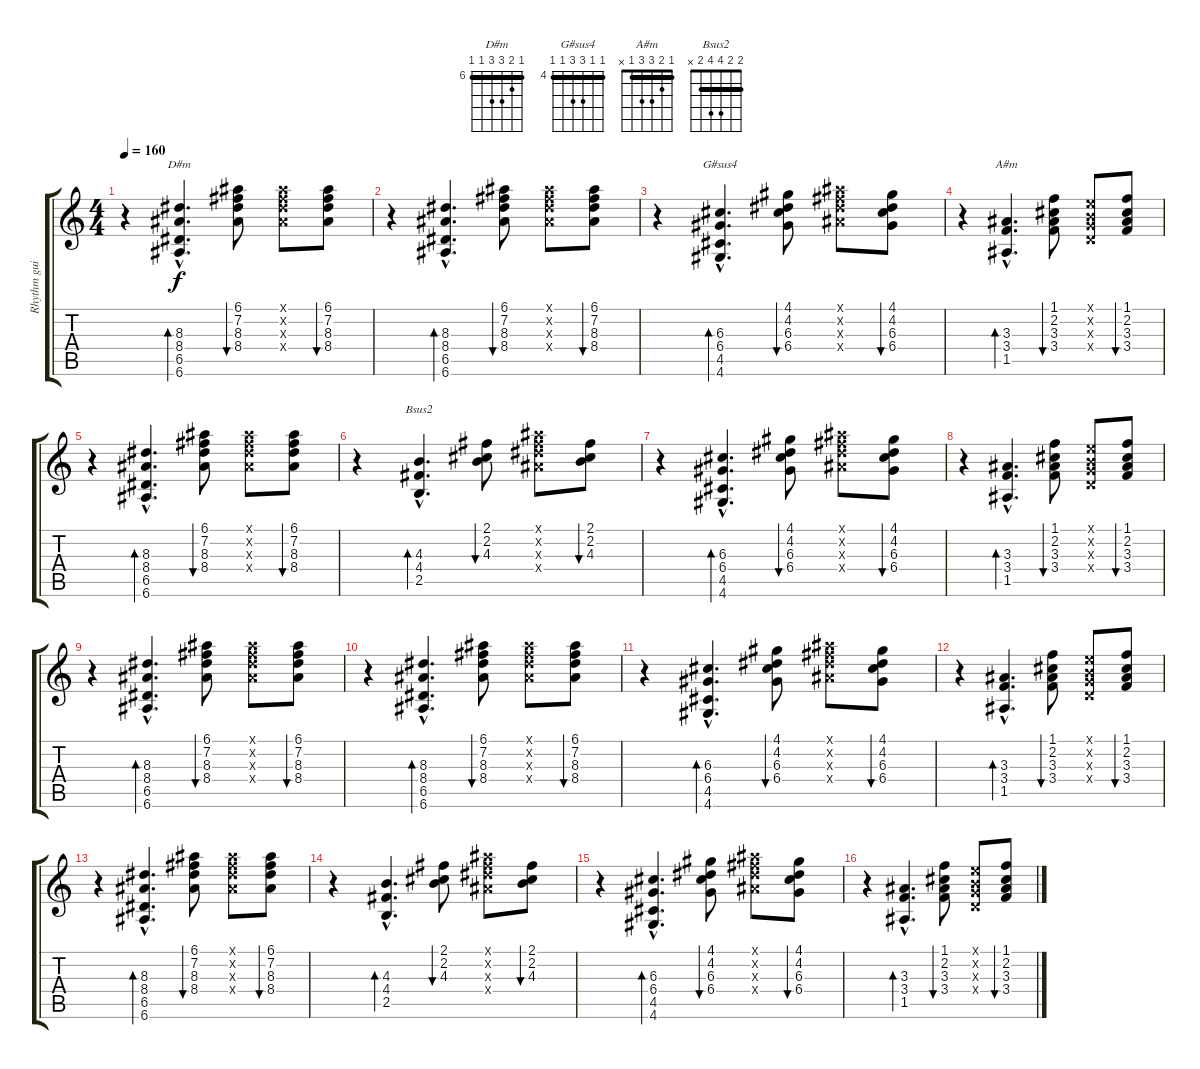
\track ("Rhythm guitar" "Rhythm gui") {instrument acousticguitarnylon}
\staff {score tabs}
\tuning (E4 B3 G3 D3 A2 E2) {hide}
\chord ("D#m" 6 7 8 8 6 6) {firstfret 6 barre 6}
\chord ("G#sus4" 4 4 6 6 4 4) {firstfret 4 barre 4}
\chord ("A#m" 1 2 3 3 1 x) {barre 1}
\chord ("Bsus2" 2 2 4 4 2 x) {barre 2}
\ts (4 4)
\tempo 160
\clef g2
\ks c
r.4{dy f} (8.3{hac} 8.4{hac} 6.5{hac} 6.6{hac}).4{d bd 120 ch "D#m"} (6.1 7.2 8.3 8.4).8{bu 60} (6.1{x} 7.2{x} 8.3{x} 8.4{x}).8 (6.1 7.2 8.3 8.4).8{bu 60} |
r.4 (8.3{hac} 8.4{hac} 6.5{hac} 6.6{hac}).4{d bd 120} (6.1 7.2 8.3 8.4).8{bu 60} (6.1{x} 7.2{x} 8.3{x} 8.4{x}).8 (6.1 7.2 8.3 8.4).8{bu 60} |
r.4 (6.3{hac} 6.4{hac} 4.5{hac} 4.6{hac}).4{d bd 120 ch "G#sus4"} (4.1 4.2 6.3 6.4).8{bu 60} (6.1{x} 7.2{x} 8.3{x} 8.4{x}).8 (4.1 4.2 6.3 6.4).8{bu 60} |
r.4 (3.3{hac} 3.4{hac} 1.5{hac}).4{d bd 120 ch "A#m"} (1.1 2.2 3.3 3.4).8{bu 60} (0.1{x} 0.2{x} 0.3{x} 0.4{x}).8 (1.1 2.2 3.3 3.4).8{bu 60} |
r.4 (8.3{hac} 8.4{hac} 6.5{hac} 6.6{hac}).4{d bd 120} (6.1 7.2 8.3 8.4).8{bu 60} (6.1{x} 7.2{x} 8.3{x} 8.4{x}).8 (6.1 7.2 8.3 8.4).8{bu 60} |
r.4 (4.3{hac} 4.4{hac} 2.5{hac}).4{d bd 120 ch "Bsus2"} (2.1 2.2 4.3).8{bu 60} (6.1{x} 7.2{x} 8.3{x} 8.4{x}).8 (2.1 2.2 4.3).8{bu 60} |
r.4 (6.3{hac} 6.4{hac} 4.5{hac} 4.6{hac}).4{d bd 120} (4.1 4.2 6.3 6.4).8{bu 60} (6.1{x} 7.2{x} 8.3{x} 8.4{x}).8 (4.1 4.2 6.3 6.4).8{bu 60} |
r.4 (3.3{hac} 3.4{hac} 1.5{hac}).4{d bd 120} (1.1 2.2 3.3 3.4).8{bu 60} (0.1{x} 0.2{x} 0.3{x} 0.4{x}).8 (1.1 2.2 3.3 3.4).8{bu 60} |
r.4 (8.3{hac} 8.4{hac} 6.5{hac} 6.6{hac}).4{d bd 120} (6.1 7.2 8.3 8.4).8{bu 60} (6.1{x} 7.2{x} 8.3{x} 8.4{x}).8 (6.1 7.2 8.3 8.4).8{bu 60} |
r.4 (8.3{hac} 8.4{hac} 6.5{hac} 6.6{hac}).4{d bd 120} (6.1 7.2 8.3 8.4).8{bu 60} (6.1{x} 7.2{x} 8.3{x} 8.4{x}).8 (6.1 7.2 8.3 8.4).8{bu 60} |
r.4 (6.3{hac} 6.4{hac} 4.5{hac} 4.6{hac}).4{d bd 120} (4.1 4.2 6.3 6.4).8{bu 60} (6.1{x} 7.2{x} 8.3{x} 8.4{x}).8 (4.1 4.2 6.3 6.4).8{bu 60} |
r.4 (3.3{hac} 3.4{hac} 1.5{hac}).4{d bd 120} (1.1 2.2 3.3 3.4).8{bu 60} (0.1{x} 0.2{x} 0.3{x} 0.4{x}).8 (1.1 2.2 3.3 3.4).8{bu 60} |
r.4 (8.3{hac} 8.4{hac} 6.5{hac} 6.6{hac}).4{d bd 120} (6.1 7.2 8.3 8.4).8{bu 60} (6.1{x} 7.2{x} 8.3{x} 8.4{x}).8 (6.1 7.2 8.3 8.4).8{bu 60} |
r.4 (4.3{hac} 4.4{hac} 2.5{hac}).4{d bd 120} (2.1 2.2 4.3).8{bu 60} (6.1{x} 7.2{x} 8.3{x} 8.4{x}).8 (2.1 2.2 4.3).8{bu 60} |
r.4 (6.3{hac} 6.4{hac} 4.5{hac} 4.6{hac}).4{d bd 120} (4.1 4.2 6.3 6.4).8{bu 60} (6.1{x} 7.2{x} 8.3{x} 8.4{x}).8 (4.1 4.2 6.3 6.4).8{bu 60} |
r.4 (3.3{hac} 3.4{hac} 1.5{hac}).4{d bd 120} (1.1 2.2 3.3 3.4).8{bu 60} (0.1{x} 0.2{x} 0.3{x} 0.4{x}).8 (1.1 2.2 3.3 3.4).8{bu 60}
